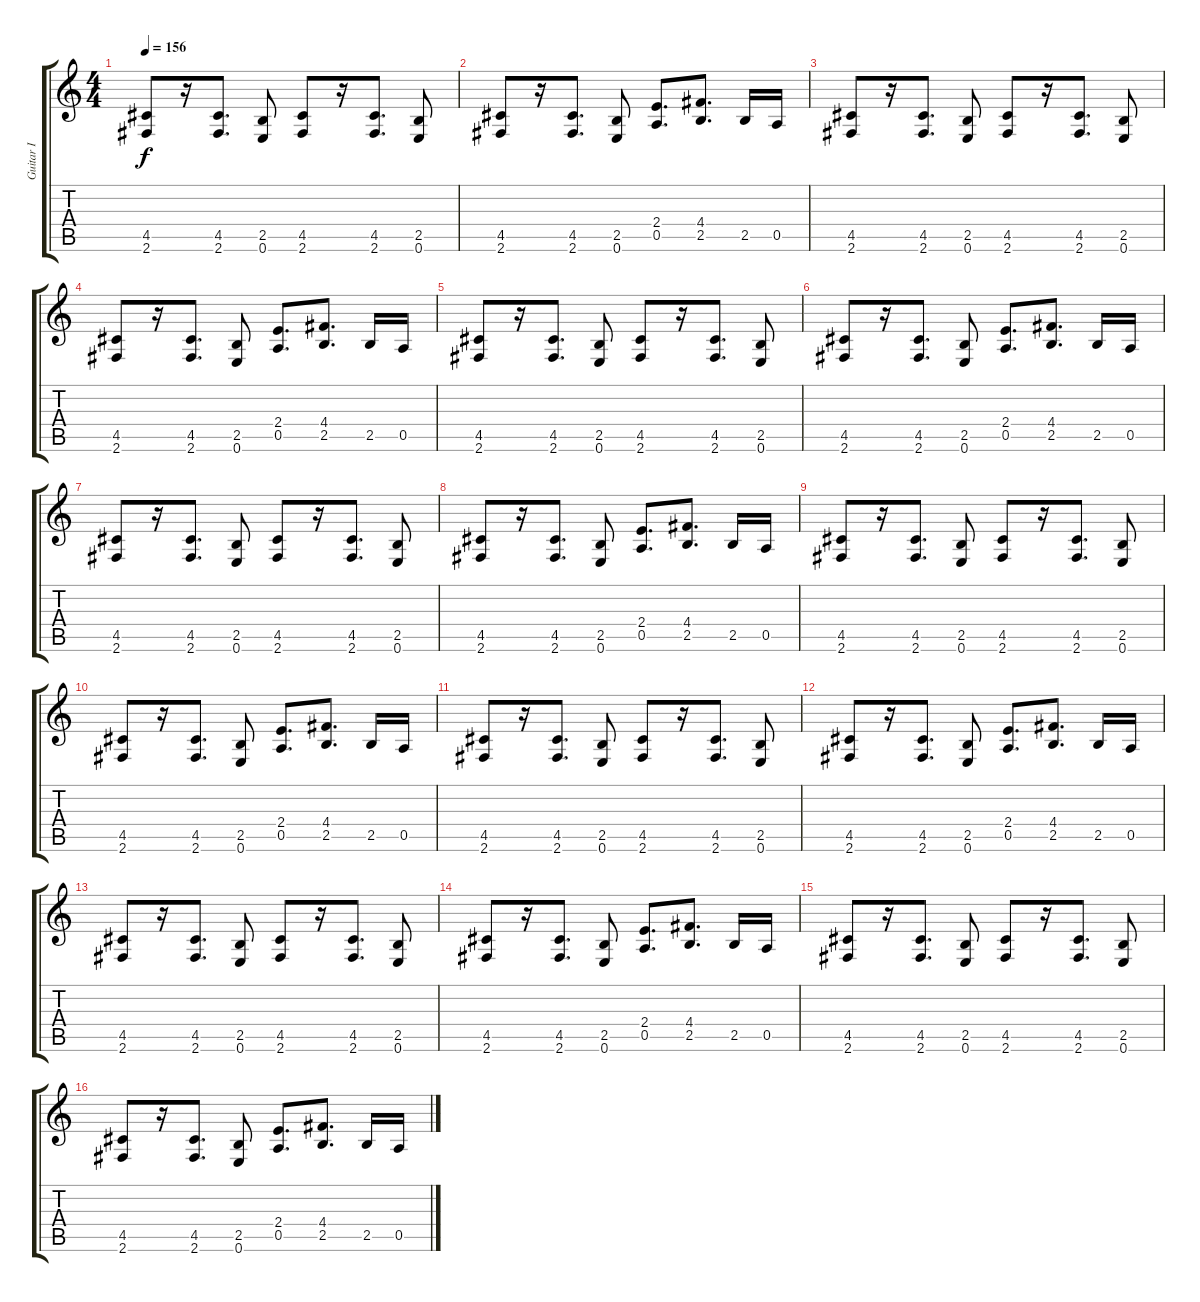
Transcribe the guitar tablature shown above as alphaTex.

\track ("Guitar I" "Guitar I") {instrument overdrivenguitar}
\staff {score tabs}
\tuning (E4 B3 G3 D3 A2 E2) {hide}
\ts (4 4)
\tempo 156
\clef g2
\ks c
(4.5 2.6).8{dy f} r.16 (4.5 2.6).8{d} (2.5 0.6).8 (4.5 2.6).8 r.16 (4.5 2.6).8{d} (2.5 0.6).8 |
(4.5 2.6).8 r.16 (4.5 2.6).8{d} (2.5 0.6).8 (2.4 0.5).8{d} (4.4 2.5).8{d} 2.5.16 0.5.16 |
(4.5 2.6).8 r.16 (4.5 2.6).8{d} (2.5 0.6).8 (4.5 2.6).8 r.16 (4.5 2.6).8{d} (2.5 0.6).8 |
(4.5 2.6).8 r.16 (4.5 2.6).8{d} (2.5 0.6).8 (2.4 0.5).8{d} (4.4 2.5).8{d} 2.5.16 0.5.16 |
(4.5 2.6).8 r.16 (4.5 2.6).8{d} (2.5 0.6).8 (4.5 2.6).8 r.16 (4.5 2.6).8{d} (2.5 0.6).8 |
(4.5 2.6).8 r.16 (4.5 2.6).8{d} (2.5 0.6).8 (2.4 0.5).8{d} (4.4 2.5).8{d} 2.5.16 0.5.16 |
(4.5 2.6).8 r.16 (4.5 2.6).8{d} (2.5 0.6).8 (4.5 2.6).8 r.16 (4.5 2.6).8{d} (2.5 0.6).8 |
(4.5 2.6).8 r.16 (4.5 2.6).8{d} (2.5 0.6).8 (2.4 0.5).8{d} (4.4 2.5).8{d} 2.5.16 0.5.16 |
(4.5 2.6).8 r.16 (4.5 2.6).8{d} (2.5 0.6).8 (4.5 2.6).8 r.16 (4.5 2.6).8{d} (2.5 0.6).8 |
(4.5 2.6).8 r.16 (4.5 2.6).8{d} (2.5 0.6).8 (2.4 0.5).8{d} (4.4 2.5).8{d} 2.5.16 0.5.16 |
(4.5 2.6).8 r.16 (4.5 2.6).8{d} (2.5 0.6).8 (4.5 2.6).8 r.16 (4.5 2.6).8{d} (2.5 0.6).8 |
(4.5 2.6).8 r.16 (4.5 2.6).8{d} (2.5 0.6).8 (2.4 0.5).8{d} (4.4 2.5).8{d} 2.5.16 0.5.16 |
(4.5 2.6).8 r.16 (4.5 2.6).8{d} (2.5 0.6).8 (4.5 2.6).8 r.16 (4.5 2.6).8{d} (2.5 0.6).8 |
(4.5 2.6).8 r.16 (4.5 2.6).8{d} (2.5 0.6).8 (2.4 0.5).8{d} (4.4 2.5).8{d} 2.5.16 0.5.16 |
(4.5 2.6).8 r.16 (4.5 2.6).8{d} (2.5 0.6).8 (4.5 2.6).8 r.16 (4.5 2.6).8{d} (2.5 0.6).8 |
(4.5 2.6).8 r.16 (4.5 2.6).8{d} (2.5 0.6).8 (2.4 0.5).8{d} (4.4 2.5).8{d} 2.5.16 0.5.16
